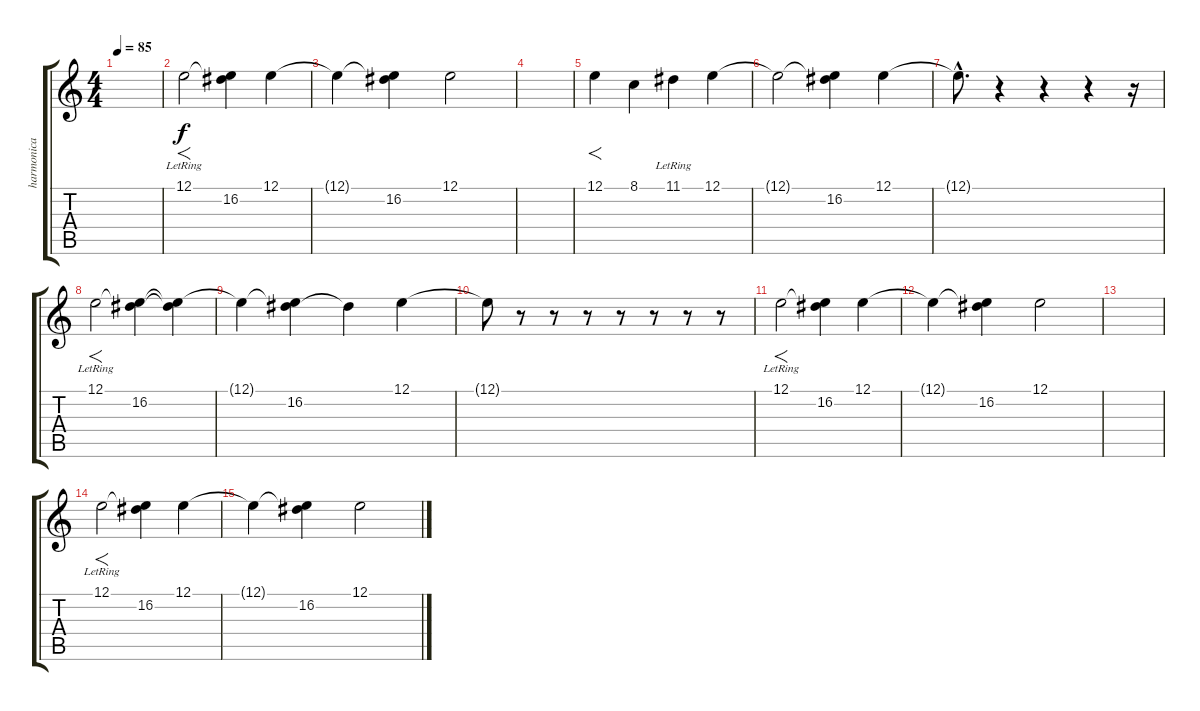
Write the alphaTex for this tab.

\track ("harmonica" "harmonica") {instrument harmonica}
\staff {score tabs}
\tuning (E4 B3 G3 D3 A2 E2) {hide}
\ts (4 4)
\tempo 85
\clef g2
\ks c
|
12.1{lr}.2{f} (12.1{t} 16.2).4 12.1.4 |
12.1{t}.4 (12.1{t} 16.2).4 12.1.2 |
|
12.1.4{f} 8.1.4 11.1{lr}.4 12.1.4 |
12.1{t}.2 (12.1{t} 16.2).4 12.1.4 |
12.1{hac t}.8{d} r.4 r.4 r.4 r.16 |
12.1{lr}.2{f} (12.1{t} 16.2).4 (12.1{t} 16.2{t}).4 |
12.1{t}.4 (12.1{t} 16.2).4 16.2{t}.4 12.1.4 |
12.1{t}.8 r.8 r.8 r.8 r.8 r.8 r.8 r.8 |
12.1{lr}.2{f} (12.1{t} 16.2).4 12.1.4 |
12.1{t}.4 (12.1{t} 16.2).4 12.1.2 |
|
12.1{lr}.2{f} (12.1{t} 16.2).4 12.1.4 |
12.1{t}.4 (12.1{t} 16.2).4 12.1.2
